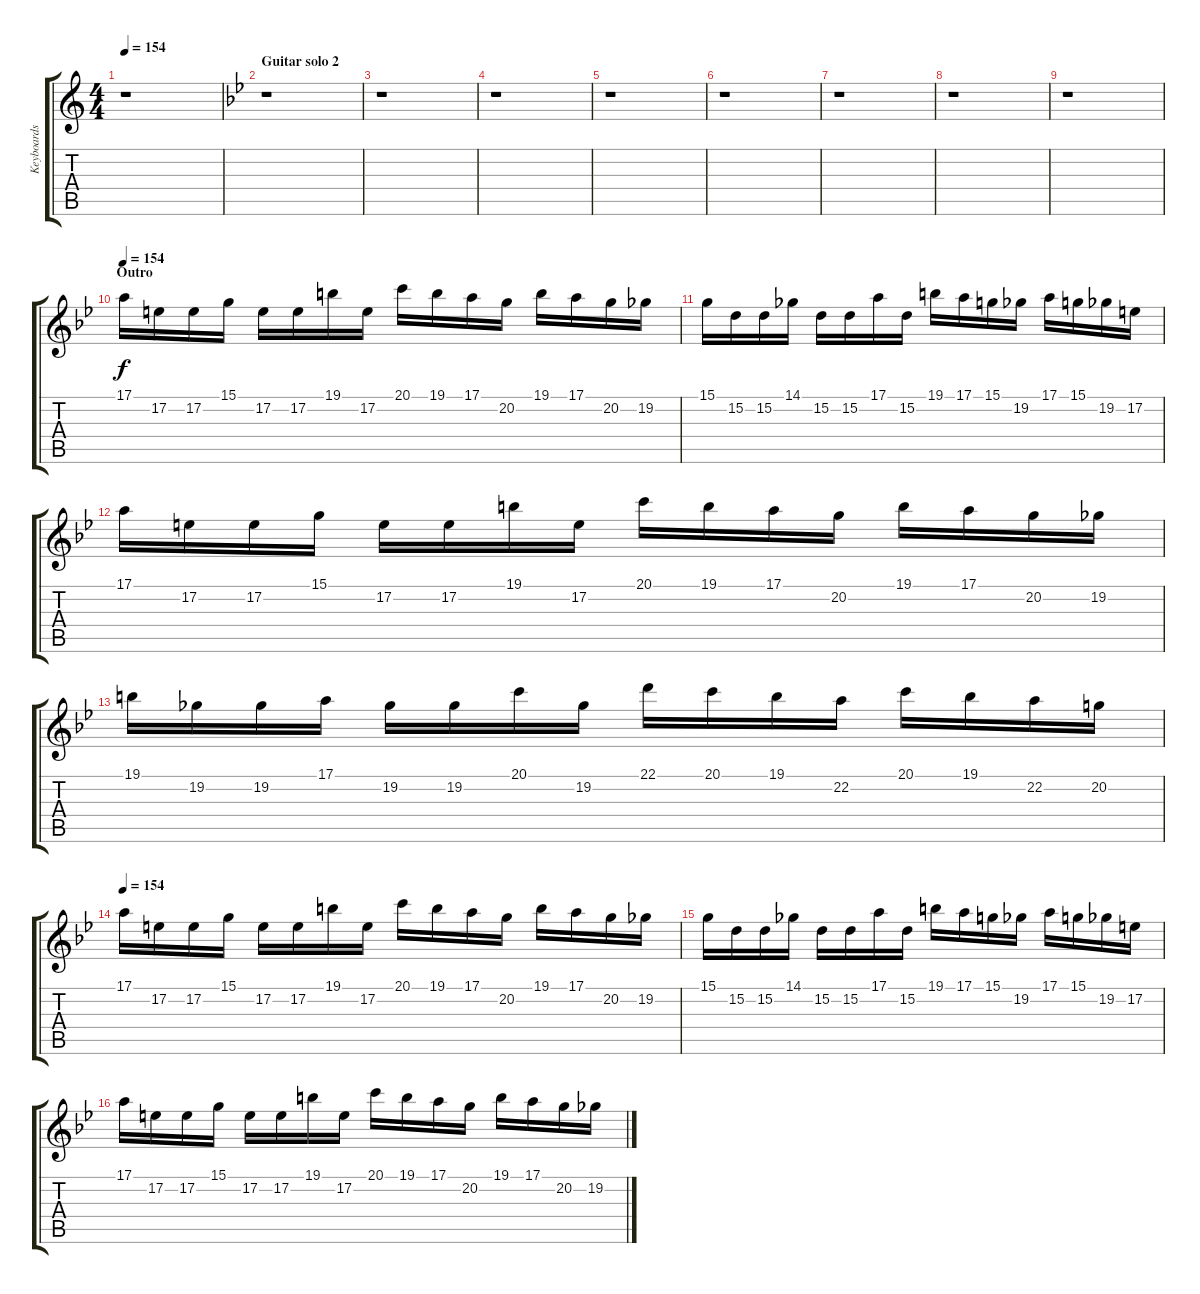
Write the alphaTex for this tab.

\track ("Keyboards " "Keyboards ") {instrument harpsichord}
\staff {score tabs}
\tuning (E4 B3 G3 D3 A2 E2) {hide}
\ts (4 4)
\tempo 154
\clef g2
\ks c
r.1{dy f} |
\section ("" "Guitar solo 2")
\ks gminor
r.1 |
r.1 |
r.1 |
r.1 |
r.1 |
r.1 |
r.1 |
r.1 |
\section ("" "Outro")
\tempo 154
17.1.16{volume 14 instrument lead1square} 17.2.16 17.2.16 15.1.16 17.2.16 17.2.16 19.1.16 17.2.16 20.1.16 19.1.16 17.1.16 20.2.16 19.1.16 17.1.16 20.2.16 19.2.16 |
15.1.16 15.2.16 15.2.16 14.1.16 15.2.16 15.2.16 17.1.16 15.2.16 19.1.16 17.1.16 15.1.16 19.2.16 17.1.16 15.1.16 19.2.16 17.2.16 |
17.1.16 17.2.16 17.2.16 15.1.16 17.2.16 17.2.16 19.1.16 17.2.16 20.1.16 19.1.16 17.1.16 20.2.16 19.1.16 17.1.16 20.2.16 19.2.16 |
19.1.16 19.2.16 19.2.16 17.1.16 19.2.16 19.2.16 20.1.16 19.2.16 22.1.16 20.1.16 19.1.16 22.2.16 20.1.16 19.1.16 22.2.16 20.2.16 |
\tempo 154
17.1.16{volume 13 instrument lead1square} 17.2.16 17.2.16 15.1.16 17.2.16 17.2.16 19.1.16 17.2.16 20.1.16 19.1.16 17.1.16 20.2.16 19.1.16 17.1.16 20.2.16 19.2.16 |
15.1.16 15.2.16 15.2.16 14.1.16 15.2.16 15.2.16 17.1.16 15.2.16 19.1.16 17.1.16 15.1.16 19.2.16 17.1.16 15.1.16 19.2.16 17.2.16 |
17.1.16 17.2.16 17.2.16 15.1.16 17.2.16 17.2.16 19.1.16 17.2.16 20.1.16 19.1.16 17.1.16 20.2.16 19.1.16 17.1.16 20.2.16 19.2.16
